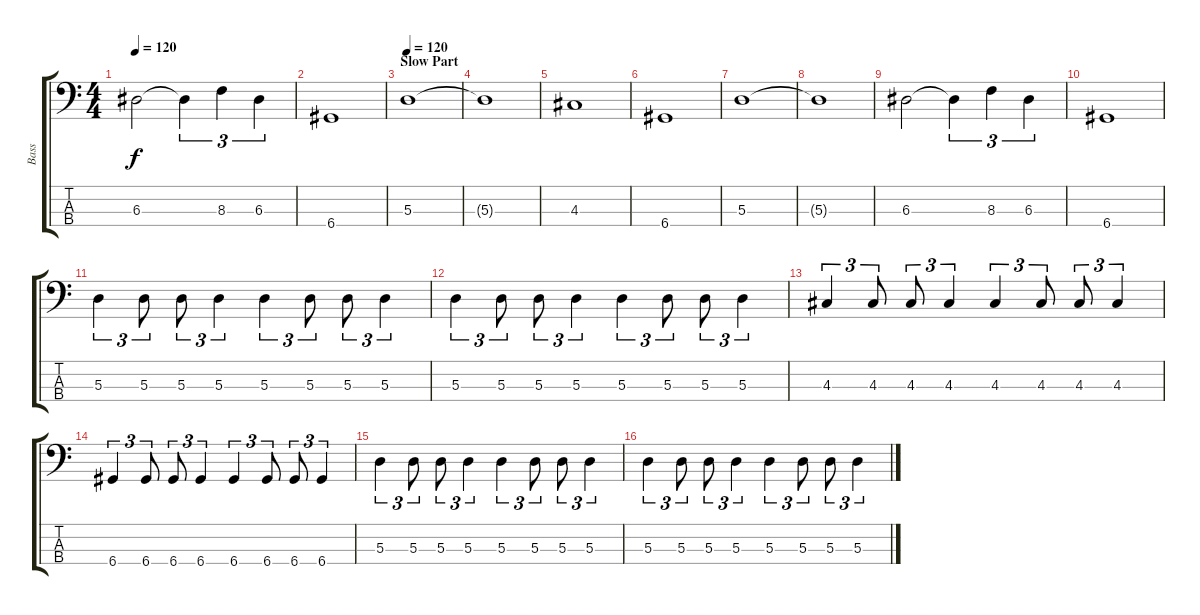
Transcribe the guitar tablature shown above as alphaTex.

\track ("Bass" "Bass") {instrument electricbassfinger}
\staff {score tabs}
\tuning (G2 D2 A1 D1) {hide}
\ts (4 4)
\tempo 120
\clef f4
\ks c
6.3.2{dy f} 6.3{t}.4{tu (3 2)} 8.3.4{tu (3 2)} 6.3.4{tu (3 2)} |
6.4.1 |
\section ("" "Slow Part")
\tempo 120
5.3.1 |
5.3{t}.1 |
4.3.1 |
6.4.1 |
5.3.1 |
5.3{t}.1 |
6.3.2 6.3{t}.4{tu (3 2)} 8.3.4{tu (3 2)} 6.3.4{tu (3 2)} |
6.4.1 |
5.3.4{tu (3 2)} 5.3.8{tu (3 2)} 5.3.8{tu (3 2)} 5.3.4{tu (3 2)} 5.3.4{tu (3 2)} 5.3.8{tu (3 2)} 5.3.8{tu (3 2)} 5.3.4{tu (3 2)} |
5.3.4{tu (3 2)} 5.3.8{tu (3 2)} 5.3.8{tu (3 2)} 5.3.4{tu (3 2)} 5.3.4{tu (3 2)} 5.3.8{tu (3 2)} 5.3.8{tu (3 2)} 5.3.4{tu (3 2)} |
4.3.4{tu (3 2)} 4.3.8{tu (3 2)} 4.3.8{tu (3 2)} 4.3.4{tu (3 2)} 4.3.4{tu (3 2)} 4.3.8{tu (3 2)} 4.3.8{tu (3 2)} 4.3.4{tu (3 2)} |
6.4.4{tu (3 2)} 6.4.8{tu (3 2)} 6.4.8{tu (3 2)} 6.4.4{tu (3 2)} 6.4.4{tu (3 2)} 6.4.8{tu (3 2)} 6.4.8{tu (3 2)} 6.4.4{tu (3 2)} |
5.3.4{tu (3 2)} 5.3.8{tu (3 2)} 5.3.8{tu (3 2)} 5.3.4{tu (3 2)} 5.3.4{tu (3 2)} 5.3.8{tu (3 2)} 5.3.8{tu (3 2)} 5.3.4{tu (3 2)} |
5.3.4{tu (3 2)} 5.3.8{tu (3 2)} 5.3.8{tu (3 2)} 5.3.4{tu (3 2)} 5.3.4{tu (3 2)} 5.3.8{tu (3 2)} 5.3.8{tu (3 2)} 5.3.4{tu (3 2)}
